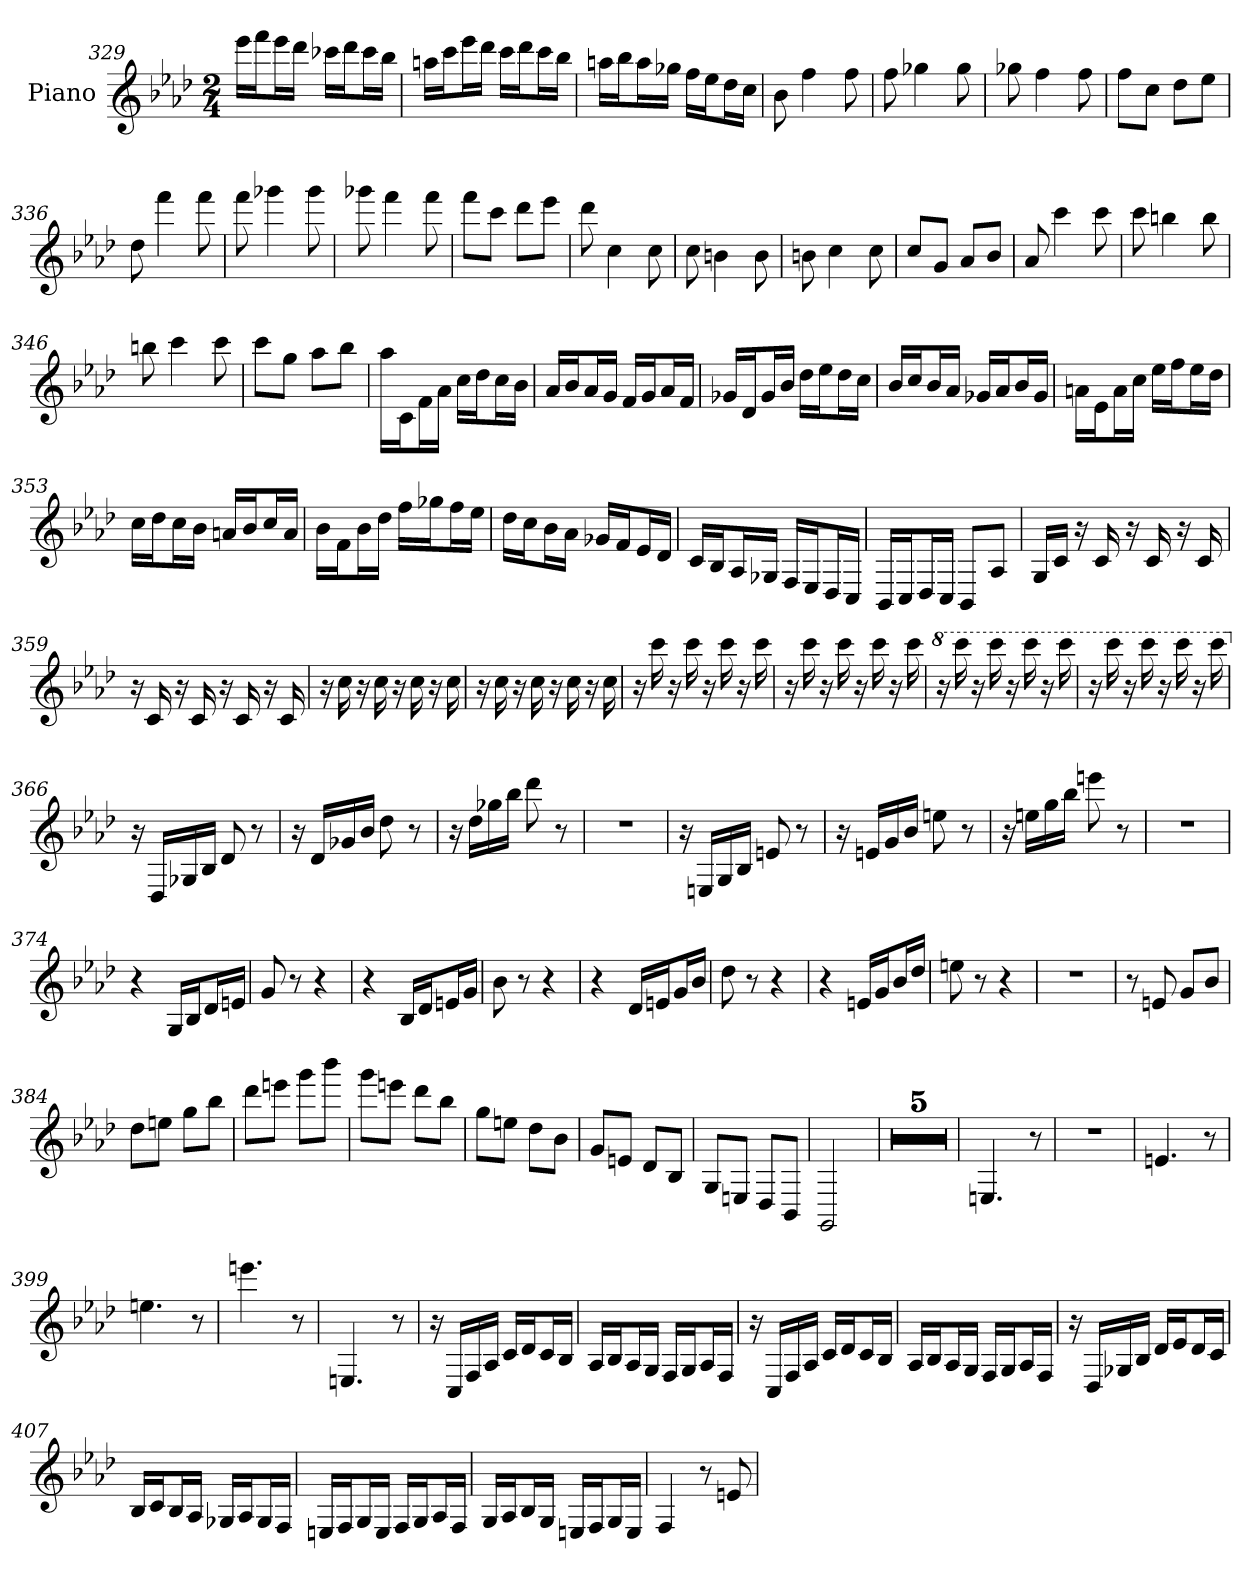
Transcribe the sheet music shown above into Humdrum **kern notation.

**kern
*part1
*staff1
*I"Piano
*I'Pno
*clefG2
*k[b-e-a-d-]
*f:
*M2/4
=329
16eee-\LL
16fff\J
16eee-\L
16ddd-\JJ
16ccc-X\LL
16ddd-\J
16ccc-\L
16bb-\JJ
=330
16aan\LL
16ccc\J
16eee-\L
16ddd-\JJ
16ccc\LL
16ddd-\J
16ccc\L
16bb-\JJ
=331
16aan\LL
16bb-\J
16aa\L
16gg-X\JJ
16ff\LL
16ee-\J
16dd-\L
16cc\JJ
=332
8b-
4ff
8ff
=333
8ff
4gg-X
8gg-
=334
8gg-X
4ff
8ff
=335
8ff\L
8cc\J
8dd-\L
8ee-\J
=336
8dd-
4fff
8fff
=337
8fff
4ggg-X
8ggg-
=338
8ggg-X
4fff
8fff
=339
8fff\L
8ccc\J
8ddd-\L
8eee-\J
=340
8ddd-
4cc
8cc
=341
8cc
4bn
8b
=342
8bn
4cc
8cc
=343
8cc/L
8g/J
8a-/L
8b-/J
=344
8a-
4ccc
8ccc
=345
8ccc
4bbn
8bb
=346
8bbn
4ccc
8ccc
=347
8ccc\L
8gg\J
8aa-\L
8bb-\J
=348
16aa-\LL
16c\J
16f\L
16a-\JJ
16cc\LL
16dd-\J
16cc\L
16b-\JJ
=349
16a-/LL
16b-/J
16a-/L
16g/JJ
16f/LL
16g/J
16a-/L
16f/JJ
=350
16g-X/LL
16d-/J
16g-/L
16b-/JJ
16dd-\LL
16ee-\J
16dd-\L
16cc\JJ
=351
16b-/LL
16cc/J
16b-/L
16a-/JJ
16g-X/LL
16a-/J
16b-/L
16g-/JJ
=352
16an\LL
16e-\J
16a\L
16cc\JJ
16ee-\LL
16ff\J
16ee-\L
16dd-\JJ
=353
16cc\LL
16dd-\J
16cc\L
16b-\JJ
16an/LL
16b-/J
16cc/L
16a/JJ
=354
16b-\LL
16f\J
16b-\L
16dd-\JJ
16ff\LL
16gg-X\J
16ff\L
16ee-\JJ
=355
16dd-\LL
16cc\J
16b-\L
16a-\JJ
16g-X/LL
16f/J
16e-/L
16d-/JJ
=356
16c/LL
16B-/J
16A-/L
16G-X/JJ
16F/LL
16E-/J
16D-/L
16C/JJ
=357
16BB-/LL
16C/J
16D-/L
16C/JJ
8BB-/L
8A-/J
=358
16G/LL
16c/JJ
16r
16c
16r
16c
16r
16c
=359
16r
16c
16r
16c
16r
16c
16r
16c
=360
16r
16cc
16r
16cc
16r
16cc
16r
16cc
=361
16r
16cc
16r
16cc
16r
16cc
16r
16cc
=362
16r
16ccc
16r
16ccc
16r
16ccc
16r
16ccc
=363
16r
16ccc
16r
16ccc
16r
16ccc
16r
16ccc
=364
*8va
16r
16cccc
16r
16cccc
16r
16cccc
16r
16cccc
=365
16r
16cccc
16r
16cccc
16r
16cccc
16r
16cccc
=366
*X8va
16r
16D-/LL
16G-X/
16B-/JJ
8d-
8r
=367
16r
16d-/LL
16g-X/
16b-/JJ
8dd-
8r
=368
16r
16dd-\LL
16gg-X\
16bb-\JJ
8ddd-
8r
=369
2r
=370
16r
16En/LL
16G/
16B-/JJ
8en
8r
=371
16r
16en/LL
16g/
16b-/JJ
8een
8r
=372
16r
16een\LL
16gg\
16bb-\JJ
8eeen
8r
=373
2r
=374
4r
16G/LL
16B-/J
16d-/L
16en/JJ
=375
8g
8r
4r
=376
4r
16B-/LL
16d-/J
16en/L
16g/JJ
=377
8b-
8r
4r
=378
4r
16d-/LL
16en/J
16g/L
16b-/JJ
=379
8dd-
8r
4r
=380
4r
16en/LL
16g/J
16b-/L
16dd-/JJ
=381
8een
8r
4r
=382
2r
=383
8r
8en
8g/L
8b-/J
=384
8dd-\L
8een\J
8gg\L
8bb-\J
=385
8ddd-\L
8eeen\J
8ggg\L
8bbb-\J
=386
8ggg\L
8eeen\J
8ddd-\L
8bb-\J
=387
8gg\L
8een\J
8dd-\L
8b-\J
=388
8g/L
8en/J
8d-/L
8B-/J
=389
8G/L
8En/J
8D-/L
8BB-/J
=390
2GG
=391
2r
=392
2r
=393
2r
=394
2r
=395
2r
=396
4.En
8r
=397
2r
=398
4.en
8r
=399
4.een
8r
=400
4.eeen
8r
=401
4.En
8r
=402
16r
16C/LL
16F/
16A-/JJ
16c/LL
16d-/J
16c/L
16B-/JJ
=403
16A-/LL
16B-/J
16A-/L
16G/JJ
16F/LL
16G/J
16A-/L
16F/JJ
=404
16r
16C/LL
16F/
16A-/JJ
16c/LL
16d-/J
16c/L
16B-/JJ
=405
16A-/LL
16B-/J
16A-/L
16G/JJ
16F/LL
16G/J
16A-/L
16F/JJ
=406
16r
16D-/LL
16G-X/
16B-/JJ
16d-/LL
16e-/J
16d-/L
16c/JJ
=407
16B-/LL
16c/J
16B-/L
16A-/JJ
16G-X/LL
16A-/J
16G-/L
16F/JJ
=408
16En/LL
16F/J
16G/L
16E/JJ
16F/LL
16G/J
16A-/L
16F/JJ
=409
16G/LL
16A-/J
16B-/L
16G/JJ
16En/LL
16F/J
16G/L
16E/JJ
=410
4F
8r
8en
=
*-
